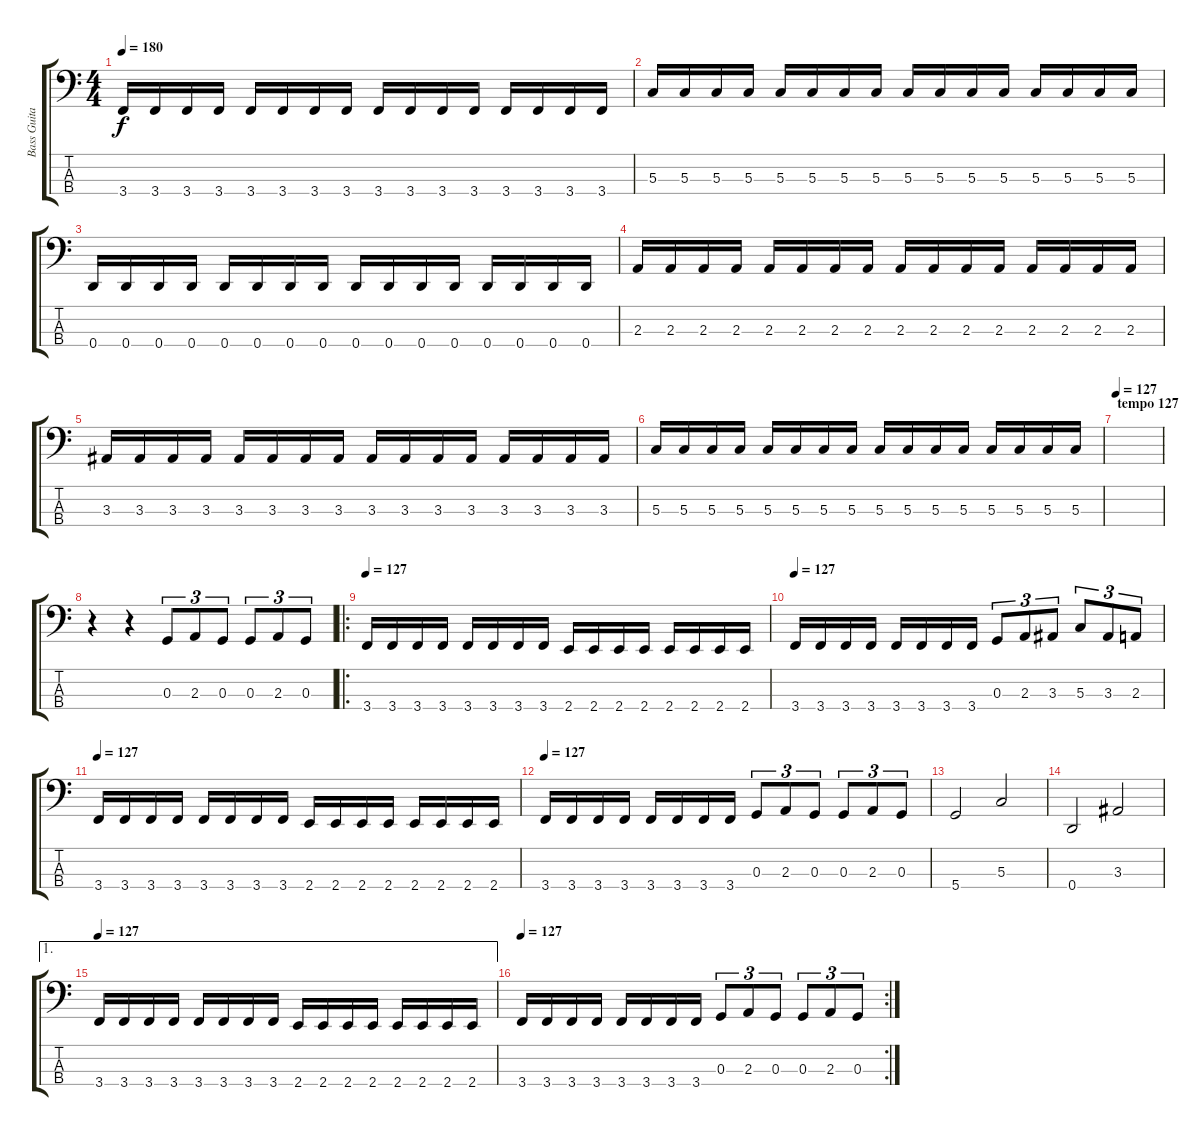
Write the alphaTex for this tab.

\track ("Bass Guitar" "Bass Guita") {instrument electricbasspick}
\staff {score tabs}
\tuning (F2 C2 G1 D1) {hide}
\ts (4 4)
\tempo 180
\clef f4
\ks c
3.4.16{dy f} 3.4.16 3.4.16 3.4.16 3.4.16 3.4.16 3.4.16 3.4.16 3.4.16 3.4.16 3.4.16 3.4.16 3.4.16 3.4.16 3.4.16 3.4.16 |
5.3.16 5.3.16 5.3.16 5.3.16 5.3.16 5.3.16 5.3.16 5.3.16 5.3.16 5.3.16 5.3.16 5.3.16 5.3.16 5.3.16 5.3.16 5.3.16 |
0.4.16 0.4.16 0.4.16 0.4.16 0.4.16 0.4.16 0.4.16 0.4.16 0.4.16 0.4.16 0.4.16 0.4.16 0.4.16 0.4.16 0.4.16 0.4.16 |
2.3.16 2.3.16 2.3.16 2.3.16 2.3.16 2.3.16 2.3.16 2.3.16 2.3.16 2.3.16 2.3.16 2.3.16 2.3.16 2.3.16 2.3.16 2.3.16 |
3.3.16 3.3.16 3.3.16 3.3.16 3.3.16 3.3.16 3.3.16 3.3.16 3.3.16 3.3.16 3.3.16 3.3.16 3.3.16 3.3.16 3.3.16 3.3.16 |
5.3.16 5.3.16 5.3.16 5.3.16 5.3.16 5.3.16 5.3.16 5.3.16 5.3.16 5.3.16 5.3.16 5.3.16 5.3.16 5.3.16 5.3.16 5.3.16 |
\section ("" "tempo 127")
\tempo 127
|
r.4 r.4 0.3.8{tu (3 2)} 2.3.8{tu (3 2)} 0.3.8{tu (3 2)} 0.3.8{tu (3 2)} 2.3.8{tu (3 2)} 0.3.8{tu (3 2)} |
\ro
\tempo 127
3.4.16 3.4.16 3.4.16 3.4.16 3.4.16 3.4.16 3.4.16 3.4.16 2.4.16 2.4.16 2.4.16 2.4.16 2.4.16 2.4.16 2.4.16 2.4.16 |
\tempo 127
3.4.16 3.4.16 3.4.16 3.4.16 3.4.16 3.4.16 3.4.16 3.4.16 0.3.8{tu (3 2)} 2.3.8{tu (3 2)} 3.3.8{tu (3 2)} 5.3.8{tu (3 2)} 3.3.8{tu (3 2)} 2.3.8{tu (3 2)} |
\tempo 127
3.4.16 3.4.16 3.4.16 3.4.16 3.4.16 3.4.16 3.4.16 3.4.16 2.4.16 2.4.16 2.4.16 2.4.16 2.4.16 2.4.16 2.4.16 2.4.16 |
\tempo 127
3.4.16 3.4.16 3.4.16 3.4.16 3.4.16 3.4.16 3.4.16 3.4.16 0.3.8{tu (3 2)} 2.3.8{tu (3 2)} 0.3.8{tu (3 2)} 0.3.8{tu (3 2)} 2.3.8{tu (3 2)} 0.3.8{tu (3 2)} |
5.4.2 5.3.2 |
0.4.2 3.3.2 |
\ae 1
\tempo 127
3.4.16 3.4.16 3.4.16 3.4.16 3.4.16 3.4.16 3.4.16 3.4.16 2.4.16 2.4.16 2.4.16 2.4.16 2.4.16 2.4.16 2.4.16 2.4.16 |
\rc 2
\tempo 127
3.4.16 3.4.16 3.4.16 3.4.16 3.4.16 3.4.16 3.4.16 3.4.16 0.3.8{tu (3 2)} 2.3.8{tu (3 2)} 0.3.8{tu (3 2)} 0.3.8{tu (3 2)} 2.3.8{tu (3 2)} 0.3.8{tu (3 2)}
